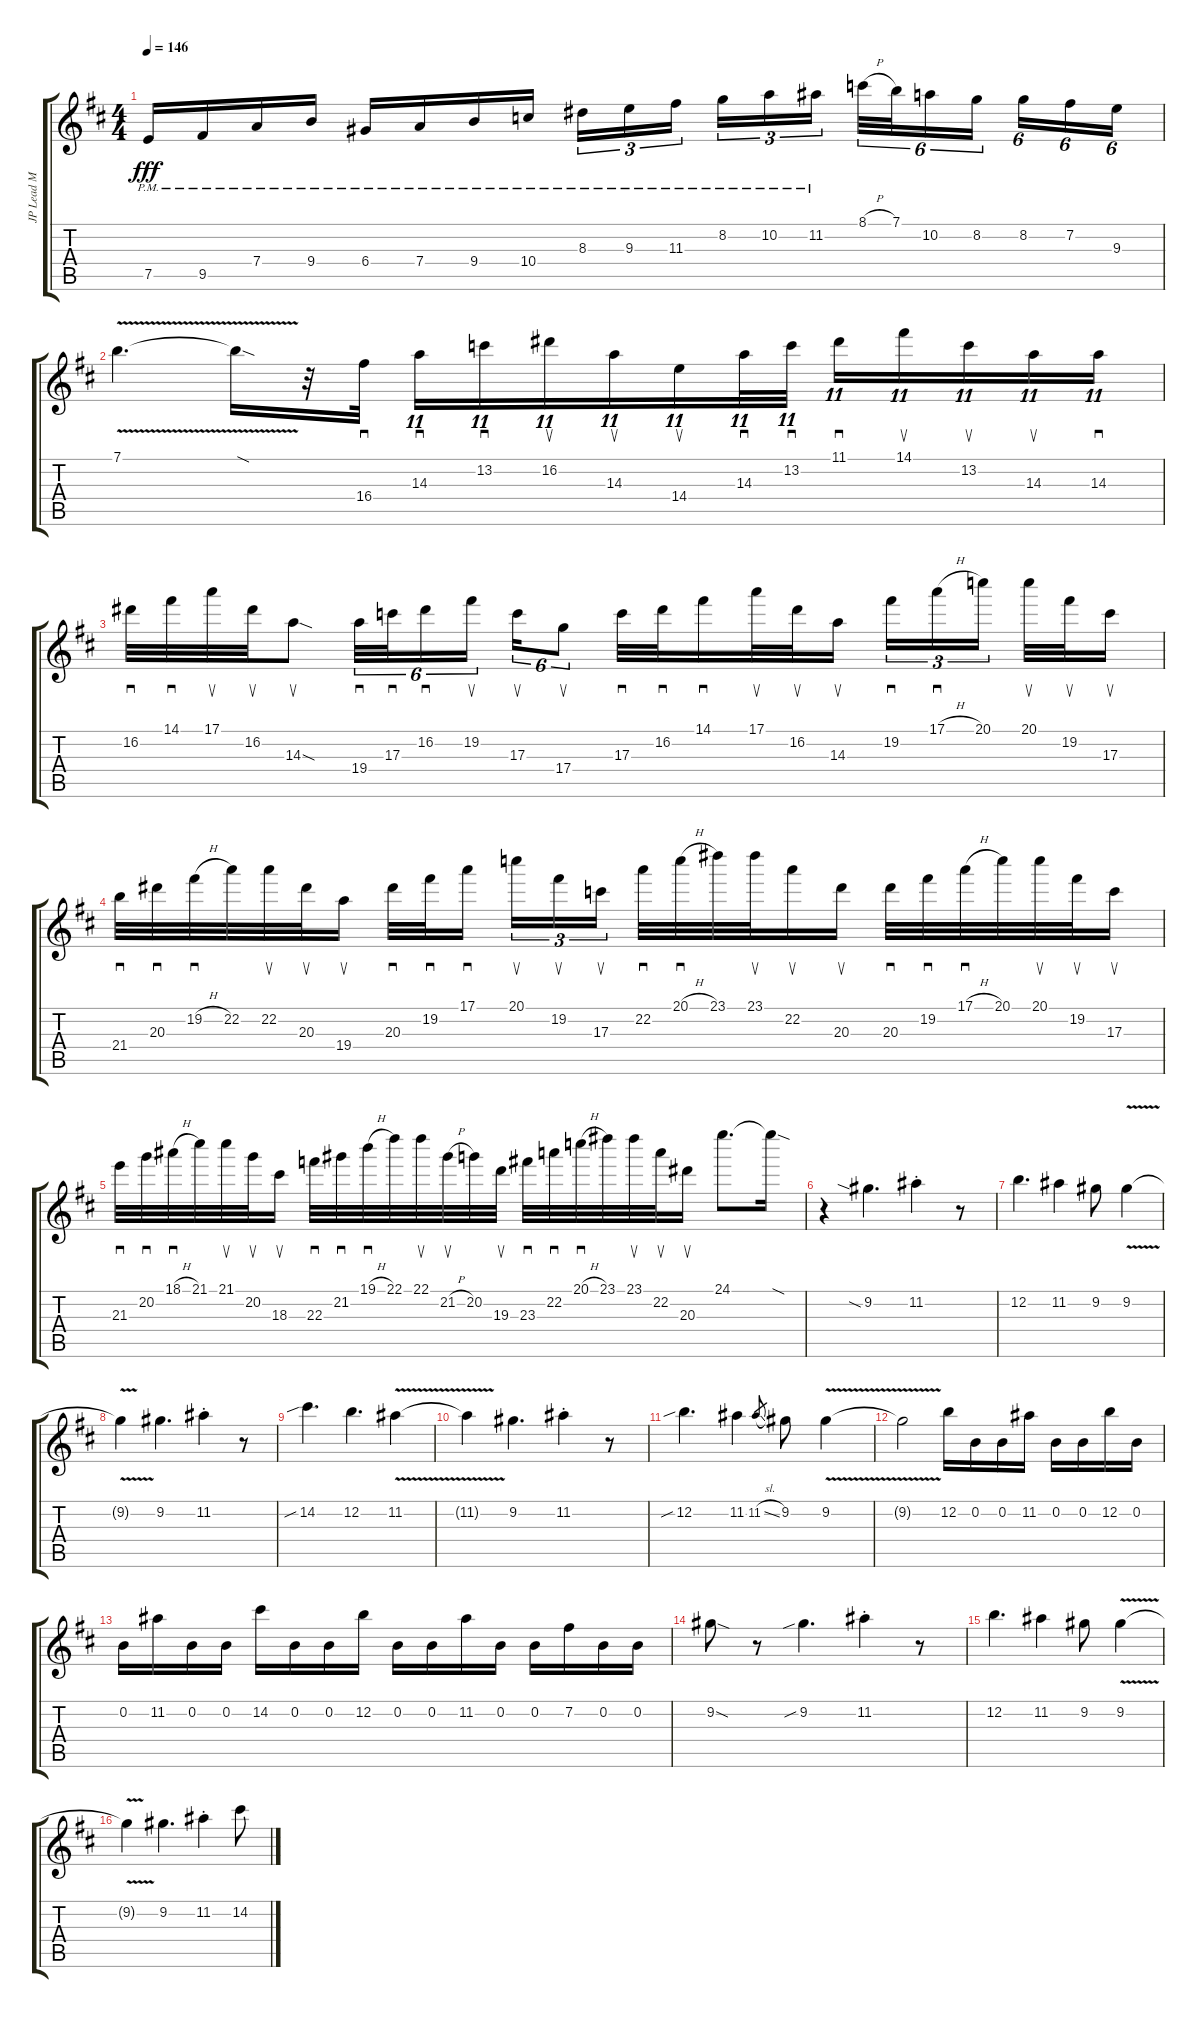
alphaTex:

\track ("JP Lead M" "JP Lead M") {instrument distortionguitar}
\staff {score tabs}
\tuning (E4 B3 G3 D3 A2 E2) {hide}
\ts (4 4)
\tempo 146
\clef g2
\ks d
7.5{pm}.16{dy fff} 9.5{pm}.16 7.4{pm}.16 9.4{pm}.16 6.4{pm}.16 7.4{pm}.16 9.4{pm}.16 10.4{pm}.16 8.3{pm}.16{tu (3 2)} 9.3{pm}.16{tu (3 2)} 11.3{pm}.16{tu (3 2)} 8.2{pm}.16{tu (3 2)} 10.2{pm}.16{tu (3 2)} 11.2{pm}.16{tu (3 2)} 8.1{h}.32{tu (6 4)} 7.1.32{tu (6 4)} 10.2.16{tu (6 4)} 8.2.16{tu (6 4)} 8.2.16{tu (6 4)} 7.2.16{tu (6 4)} 9.3.16{tu (6 4)} |
7.1{v}.4{d} 7.1{sod t}.16 r.32 16.4.32{sd} 14.3.16{sd tu (11 8)} 13.2.16{sd tu (11 8)} 16.2.16{su tu (11 8)} 14.3.16{su tu (11 8)} 14.4.16{su tu (11 8)} 14.3.32{sd tu (11 8)} 13.2.32{sd tu (11 8)} 11.1.16{sd tu (11 8)} 14.1.16{su tu (11 8)} 13.2.16{su tu (11 8)} 14.3.16{su tu (11 8)} 14.3.16{sd tu (11 8)} |
16.2.32{sd} 14.1.32{sd} 17.1.32{su} 16.2.32{su} 14.3{sod}.8{su} 19.4.32{sd tu (6 4)} 17.3.32{sd tu (6 4)} 16.2.16{sd tu (6 4)} 19.2.16{su tu (6 4)} 17.3.16{su tu (6 4)} 17.4.8{su tu (6 4)} 17.3.32{sd} 16.2.32{sd} 14.1.16{sd} 17.1.32{su} 16.2.32{su} 14.3.16{su} 19.2.16{sd tu (3 2)} 17.1{h}.16{sd tu (3 2)} 20.1.16{tu (3 2)} 20.1.32{su} 19.2.32{su} 17.3.16{su} |
21.4.32{sd} 20.3.32{sd} 19.2{h}.32{sd} 22.2.32 22.2.32{su} 20.3.32{su} 19.4.16{su} 20.3.32{sd} 19.2.32{sd} 17.1.16{sd} 20.1.16{su tu (3 2)} 19.2.16{su tu (3 2)} 17.3.16{su tu (3 2)} 22.2.32{sd} 20.1{h}.32{sd} 23.1.32 23.1.32{su} 22.2.16{su} 20.3.16{su} 20.3.32{sd} 19.2.32{sd} 17.1{h}.32{sd} 20.1.32 20.1.32{su} 19.2.32{su} 17.3.16{su} |
21.3.32{sd} 20.2.32{sd} 18.1{h}.32{sd} 21.1.32 21.1.32{su} 20.2.32{su} 18.3.16{su} 22.3.32{sd} 21.2.32{sd} 19.1{h}.32{sd} 22.1.32 22.1.32{su} 21.2{h}.32{su} 20.2.32 19.3.32{su} 23.3.32{sd} 22.2.32{sd} 20.1{h}.32{sd} 23.1.32 23.1.32{su} 22.2.32{su} 20.3.16{su} 24.1.8{d} 24.1{sod t}.16 |
r.4 9.2{sia}.4{d} 11.2{st}.4 r.8 |
12.2.4{d} 11.2.4 9.2.8 9.2{v}.4 |
9.2{v t}.4 9.2.4{d} 11.2{st}.4 r.8 |
14.2{sib}.4{d} 12.2.4{d} 11.2{v}.4 |
11.2{v t}.4 9.2.4{d} 11.2{st}.4 r.8 |
12.2{sib}.4{d} 11.2.4 11.2{sl}.8{gr} 9.2.8 9.2{v}.4 |
9.2{v t}.2 12.2.16 0.2.16 0.2.16 11.2.16 0.2.16 0.2.16 12.2.16 0.2.16 |
0.2.16 11.2.16 0.2.16 0.2.16 14.2.16 0.2.16 0.2.16 12.2.16 0.2.16 0.2.16 11.2.16 0.2.16 0.2.16 7.2.16 0.2.16 0.2.16 |
9.2{sod}.8 r.8 9.2{sib}.4{d} 11.2{st}.4 r.8 |
12.2.4{d} 11.2.4 9.2.8 9.2{v}.4 |
9.2{v t}.4 9.2.4{d} 11.2{st}.4 14.2.8
